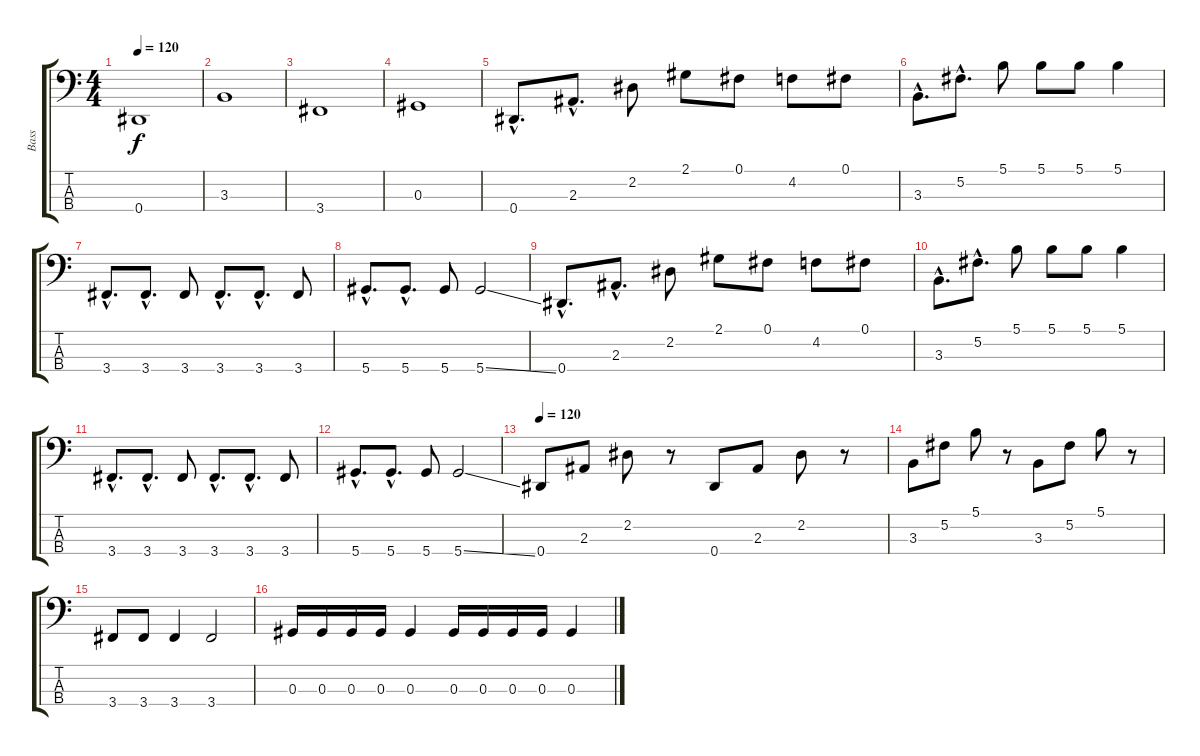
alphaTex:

\track ("Bass" "Bass") {instrument electricbassfinger}
\staff {score tabs}
\tuning (Gb2 Db2 Ab1 Eb1) {hide}
\ts (4 4)
\tempo 120
\clef f4
\ks c
0.4.1{dy f} |
3.3.1 |
3.4.1 |
0.3.1 |
0.4{hac}.8{d} 2.3{hac}.8{d} 2.2.8 2.1.8 0.1.8 4.2.8 0.1.8 |
3.3{hac}.8{d} 5.2{hac}.8{d} 5.1.8 5.1.8 5.1.8 5.1.4 |
3.4{hac}.8{d} 3.4{hac}.8{d} 3.4.8 3.4{hac}.8{d} 3.4{hac}.8{d} 3.4.8 |
5.4{hac}.8{d} 5.4{hac}.8{d} 5.4.8 5.4{ss}.2 |
0.4{hac}.8{d} 2.3{hac}.8{d} 2.2.8 2.1.8 0.1.8 4.2.8 0.1.8 |
3.3{hac}.8{d} 5.2{hac}.8{d} 5.1.8 5.1.8 5.1.8 5.1.4 |
3.4{hac}.8{d} 3.4{hac}.8{d} 3.4.8 3.4{hac}.8{d} 3.4{hac}.8{d} 3.4.8 |
5.4{hac}.8{d} 5.4{hac}.8{d} 5.4.8 5.4{ss}.2 |
\tempo 120
0.4.8 2.3.8 2.2.8 r.8 0.4.8 2.3.8 2.2.8 r.8 |
3.3.8 5.2.8 5.1.8 r.8 3.3.8 5.2.8 5.1.8 r.8 |
3.4.8 3.4.8 3.4.4 3.4.2 |
0.3.16 0.3.16 0.3.16 0.3.16 0.3.4 0.3.16 0.3.16 0.3.16 0.3.16 0.3.4
